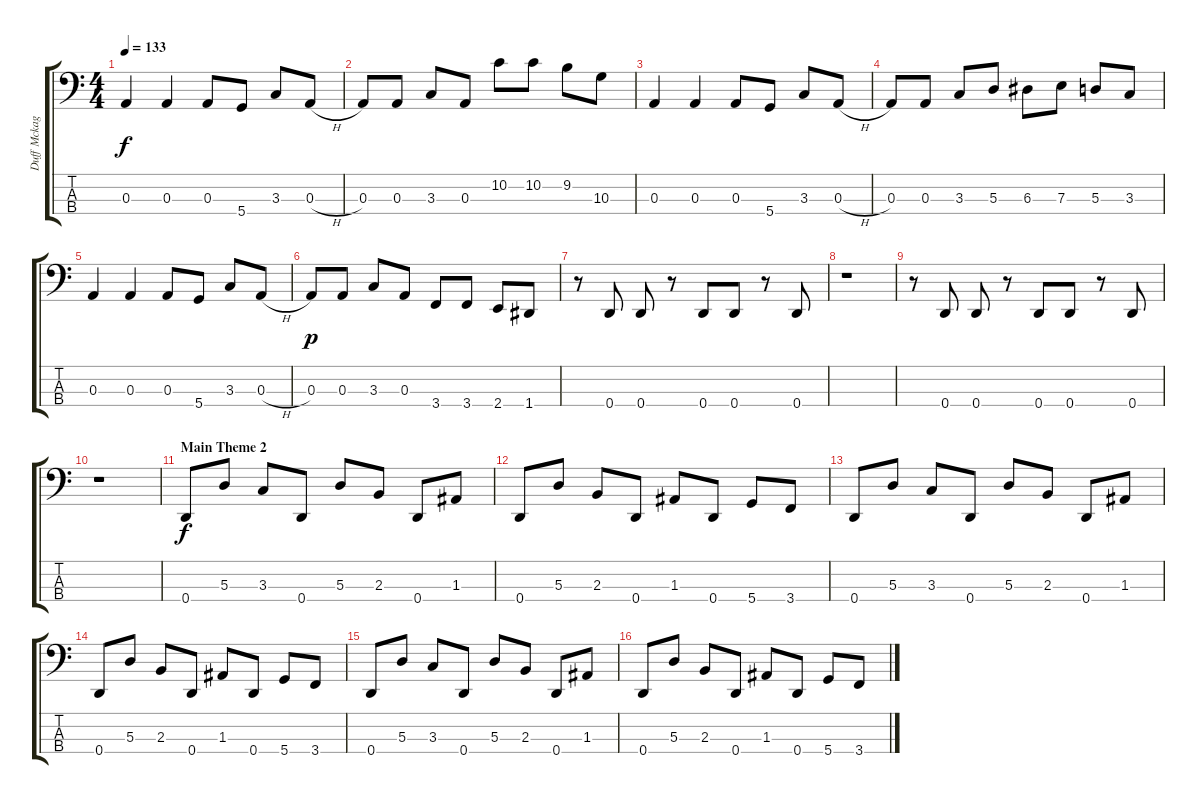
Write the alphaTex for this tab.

\track ("Duff Mckagan - Bass" "Duff Mckag") {instrument electricbassfinger}
\staff {score tabs}
\tuning (G2 D2 A1 D1) {hide}
\ts (4 4)
\tempo 133
\clef f4
\ks c
0.3.4{dy f} 0.3.4 0.3.8 5.4.8 3.3.8 0.3{h}.8 |
0.3.8 0.3.8 3.3.8 0.3.8 10.2.8 10.2.8 9.2.8 10.3.8 |
0.3.4 0.3.4 0.3.8 5.4.8 3.3.8 0.3{h}.8 |
0.3.8 0.3.8 3.3.8 5.3.8 6.3.8 7.3.8 5.3.8 3.3.8 |
0.3.4 0.3.4 0.3.8 5.4.8 3.3.8 0.3{h}.8 |
0.3.8{dy p} 0.3.8 3.3.8 0.3.8 3.4.8 3.4.8 2.4.8 1.4.8 |
r.8 0.4.8 0.4.8 r.8 0.4.8 0.4.8 r.8 0.4.8 |
r.1 |
r.8 0.4.8 0.4.8 r.8 0.4.8 0.4.8 r.8 0.4.8 |
r.1 |
\section ("" "Main Theme 2")
0.4.8{dy f} 5.3.8 3.3.8 0.4.8 5.3.8 2.3.8 0.4.8 1.3.8 |
0.4.8 5.3.8 2.3.8 0.4.8 1.3.8 0.4.8 5.4.8 3.4.8 |
0.4.8 5.3.8 3.3.8 0.4.8 5.3.8 2.3.8 0.4.8 1.3.8 |
0.4.8 5.3.8 2.3.8 0.4.8 1.3.8 0.4.8 5.4.8 3.4.8 |
0.4.8 5.3.8 3.3.8 0.4.8 5.3.8 2.3.8 0.4.8 1.3.8 |
0.4.8 5.3.8 2.3.8 0.4.8 1.3.8 0.4.8 5.4.8 3.4.8
